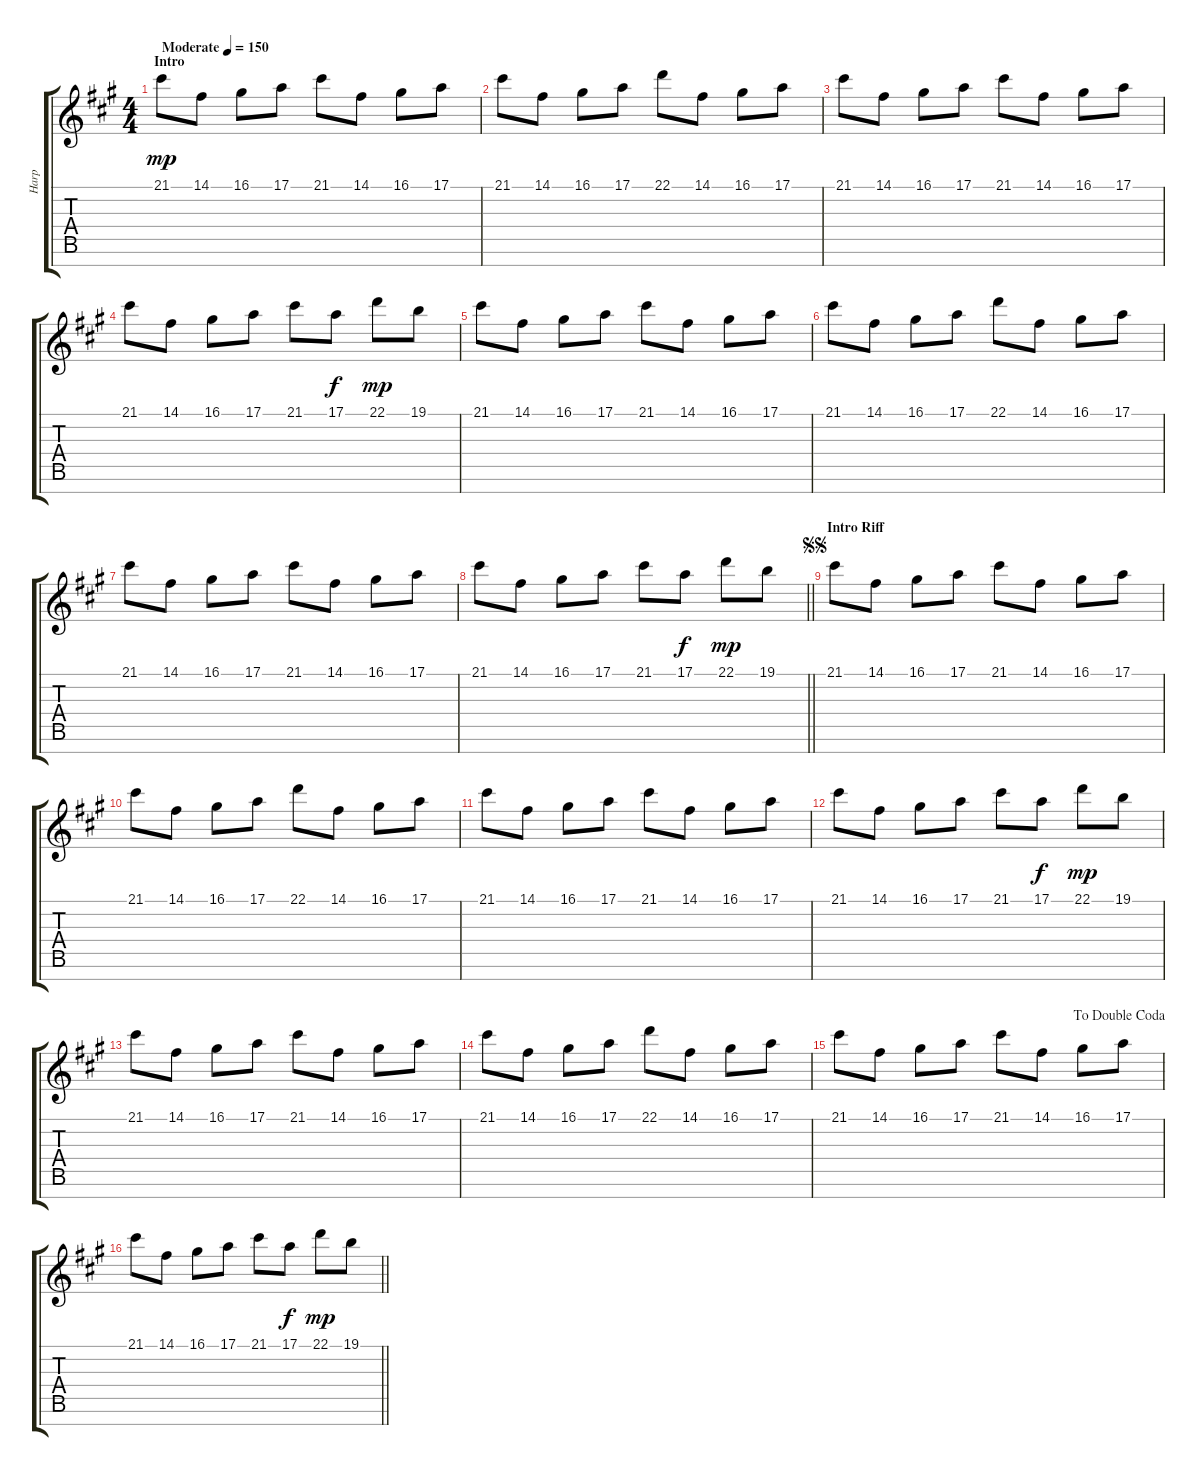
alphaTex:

\track ("Harp" "Harp") {instrument orchestralharp}
\staff {score tabs}
\tuning (E4 B3 G3 D3 A2 E2 B1) {hide}
\ts (4 4)
\section ("" "Intro")
\tempo (150 "Moderate")
\clef g2
\ks f#minor
21.1.8{dy mp instrument orchestralharp} 14.1.8 16.1.8 17.1.8 21.1.8 14.1.8 16.1.8 17.1.8 |
21.1.8 14.1.8 16.1.8 17.1.8 22.1.8 14.1.8 16.1.8 17.1.8 |
21.1.8 14.1.8 16.1.8 17.1.8 21.1.8 14.1.8 16.1.8 17.1.8 |
21.1.8 14.1.8 16.1.8 17.1.8 21.1.8 17.1.8{dy f} 22.1.8{dy mp} 19.1.8 |
21.1.8 14.1.8 16.1.8 17.1.8 21.1.8 14.1.8 16.1.8 17.1.8 |
21.1.8 14.1.8 16.1.8 17.1.8 22.1.8 14.1.8 16.1.8 17.1.8 |
21.1.8 14.1.8 16.1.8 17.1.8 21.1.8 14.1.8 16.1.8 17.1.8 |
\barLineRight lightlight
21.1.8 14.1.8 16.1.8 17.1.8 21.1.8 17.1.8{dy f} 22.1.8{dy mp} 19.1.8 |
\section ("" "Intro Riff")
\jump segnosegno
21.1.8 14.1.8 16.1.8 17.1.8 21.1.8 14.1.8 16.1.8 17.1.8 |
21.1.8 14.1.8 16.1.8 17.1.8 22.1.8 14.1.8 16.1.8 17.1.8 |
21.1.8 14.1.8 16.1.8 17.1.8 21.1.8 14.1.8 16.1.8 17.1.8 |
21.1.8 14.1.8 16.1.8 17.1.8 21.1.8 17.1.8{dy f} 22.1.8{dy mp} 19.1.8 |
21.1.8 14.1.8 16.1.8 17.1.8 21.1.8 14.1.8 16.1.8 17.1.8 |
21.1.8 14.1.8 16.1.8 17.1.8 22.1.8 14.1.8 16.1.8 17.1.8 |
\jump dadoublecoda
21.1.8 14.1.8 16.1.8 17.1.8 21.1.8 14.1.8 16.1.8 17.1.8 |
\barLineRight lightlight
21.1.8 14.1.8 16.1.8 17.1.8 21.1.8 17.1.8{dy f} 22.1.8{dy mp} 19.1.8
